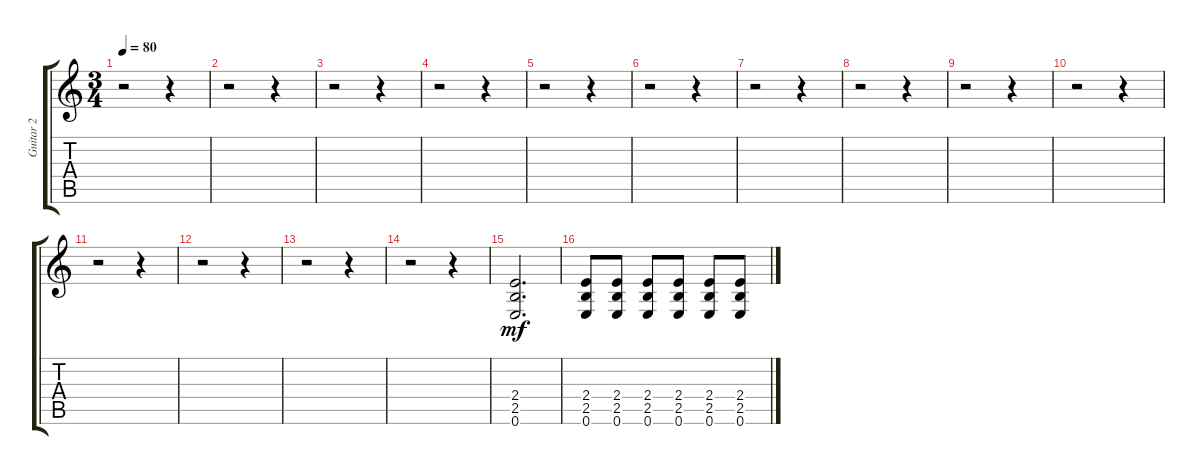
\track ("Guitar 2" "Guitar 2") {instrument distortionguitar}
\staff {score tabs}
\tuning (E4 B3 G3 D3 A2 E2) {hide}
\ts (3 4)
\tempo 80
\clef g2
\ks c
r.2{dy f} r.4 |
r.2 r.4 |
r.2 r.4 |
r.2 r.4 |
r.2 r.4 |
r.2 r.4 |
r.2 r.4 |
r.2 r.4 |
r.2 r.4 |
r.2 r.4 |
r.2 r.4 |
r.2 r.4 |
r.2 r.4 |
r.2 r.4 |
(2.4 2.5 0.6).2{d dy mf} |
(2.4 2.5 0.6).8 (2.4 2.5 0.6).8 (2.4 2.5 0.6).8 (2.4 2.5 0.6).8 (2.4 2.5 0.6).8 (2.4 2.5 0.6).8
